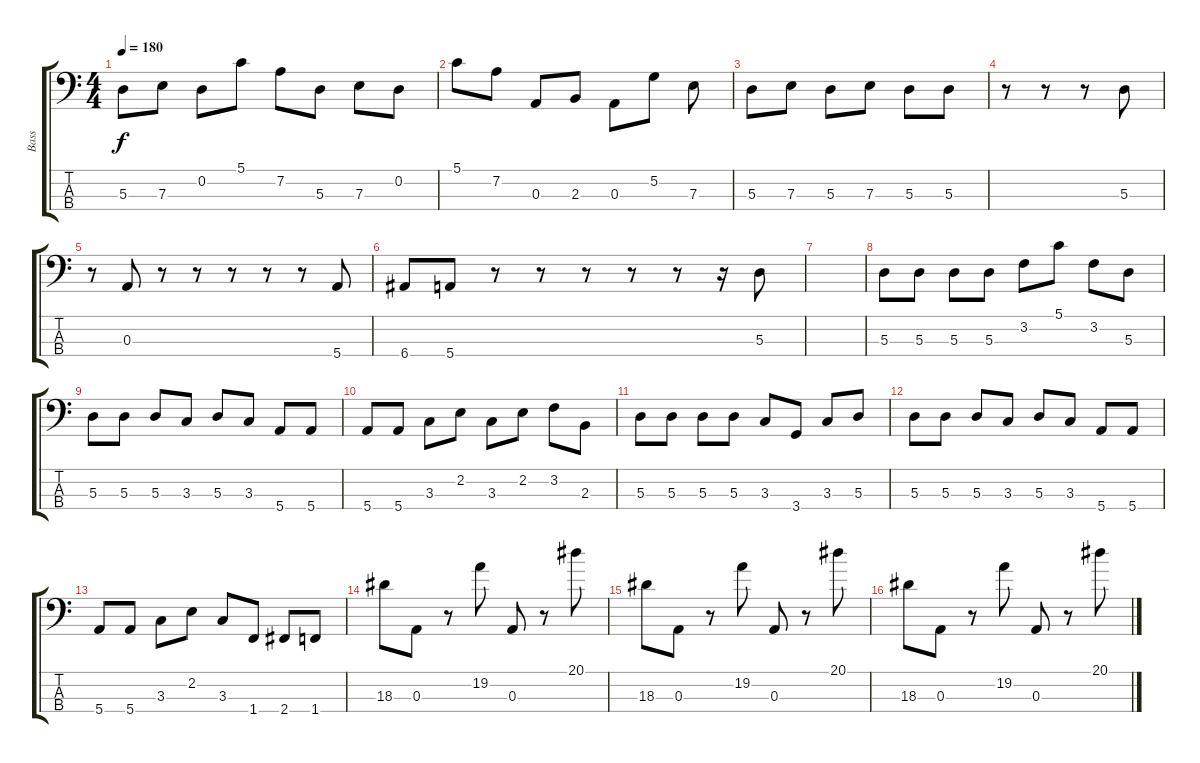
\track ("Bass" "Bass") {instrument electricbassfinger}
\staff {score tabs}
\tuning (G2 D2 A1 E1) {hide}
\ts (4 4)
\tempo 180
\clef f4
\ks c
5.3.8{dy f} 7.3.8 0.2.8 5.1.8 7.2.8 5.3.8 7.3.8 0.2.8 |
5.1.8 7.2.8 0.3.8 2.3.8 0.3.8 5.2.8 7.3.8 |
5.3.8 7.3.8 5.3.8 7.3.8 5.3.8 5.3.8 |
r.8 r.8 r.8 5.3.8 |
r.8 0.3.8 r.8 r.8 r.8 r.8 r.8 5.4.8 |
6.4.8 5.4.8 r.8 r.8 r.8 r.8 r.8 r.16 5.3.8 |
|
5.3.8 5.3.8 5.3.8 5.3.8 3.2.8 5.1.8 3.2.8 5.3.8 |
5.3.8 5.3.8 5.3.8 3.3.8 5.3.8 3.3.8 5.4.8 5.4.8 |
5.4.8 5.4.8 3.3.8 2.2.8 3.3.8 2.2.8 3.2.8 2.3.8 |
5.3.8 5.3.8 5.3.8 5.3.8 3.3.8 3.4.8 3.3.8 5.3.8 |
5.3.8 5.3.8 5.3.8 3.3.8 5.3.8 3.3.8 5.4.8 5.4.8 |
5.4.8 5.4.8 3.3.8 2.2.8 3.3.8 1.4.8 2.4.8 1.4.8 |
18.3.8 0.3.8 r.8 19.2.8 0.3.8 r.8 20.1.8 |
18.3.8 0.3.8 r.8 19.2.8 0.3.8 r.8 20.1.8 |
18.3.8 0.3.8 r.8 19.2.8 0.3.8 r.8 20.1.8
